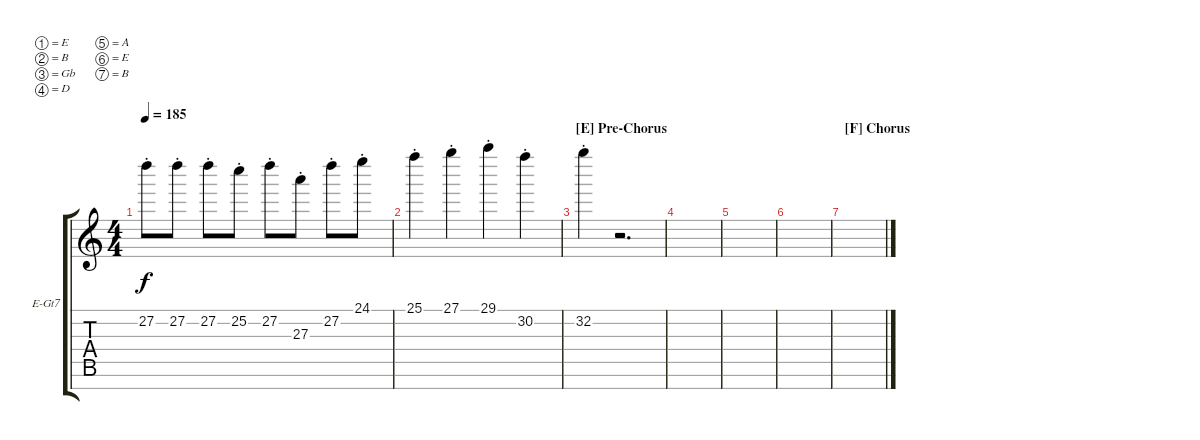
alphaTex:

\defaultSystemsLayout 4
\bracketExtendMode groupsimilarinstruments
\firstSystemTrackNameOrientation horizontal
\otherSystemsTrackNameOrientation horizontal
\track ("Flute" "E-Gt7") {instrument panflute}
\staff {score tabs}
\tuning (E4 B3 Gb3 D3 A2 E2 B1)
\displaytranspose 12
\ts (4 4)
\tempo 185
\clef g2
\scale
0.333333
\ks c
27.2{st}.8{dy f} 27.2{st}.8 27.2{st}.8 25.2{st}.8 27.2{st}.8 27.3{st}.8 27.2{st}.8 24.1{st}.8 |
\scale
0.333333 25.1{st}.4 27.1{st}.4 29.1{st}.4 30.2{st}.4 |
\section ("E" "Pre-Chorus")
\scale
0.333333 32.2{st}.4 r.2{d} |
\scale
0.333333 |
\scale
0.333333 |
\scale
0.333333 |
\section ("F" "Chorus")
\scale
0.333333 |
\scale
0.333333 |
\scale
0.333333 |
\scale
0.333333 |
\scale
0.333333 |
\scale
0.333333 |
\scale
0.333333 |
\scale
0.333333 |
\scale
0.333333 |
\scale
0.333333
